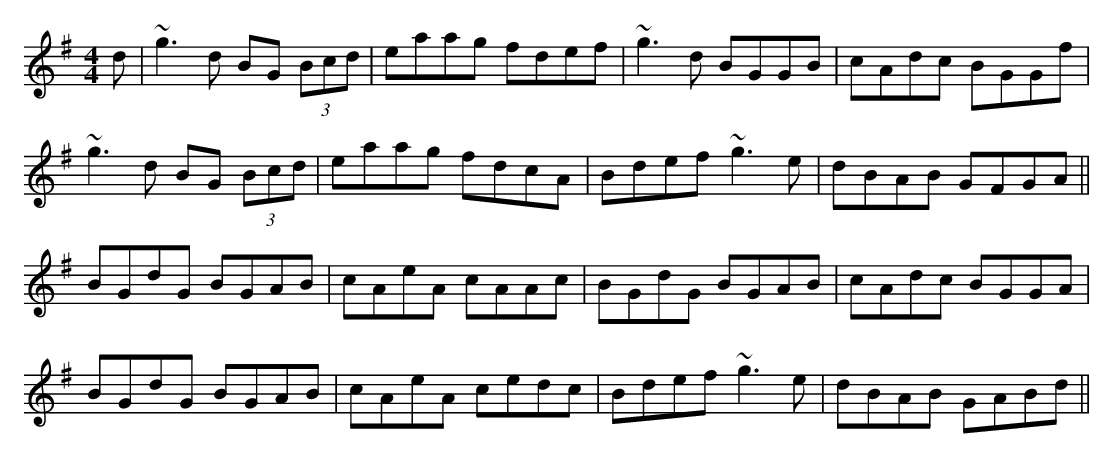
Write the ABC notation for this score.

X:1
M:4/4
K:G
d|~g3d BG (3Bcd|eaag fdef|~g3d BGGB|cAdc BGGf|
~g3d BG (3Bcd|eaag fdcA|Bdef ~g3e|dBAB GFGA||
BGdG BGAB|cAeA cAAc|BGdG BGAB|cAdc BGGA|
BGdG BGAB|cAeA cedc|Bdef ~g3e|dBAB GABd||
